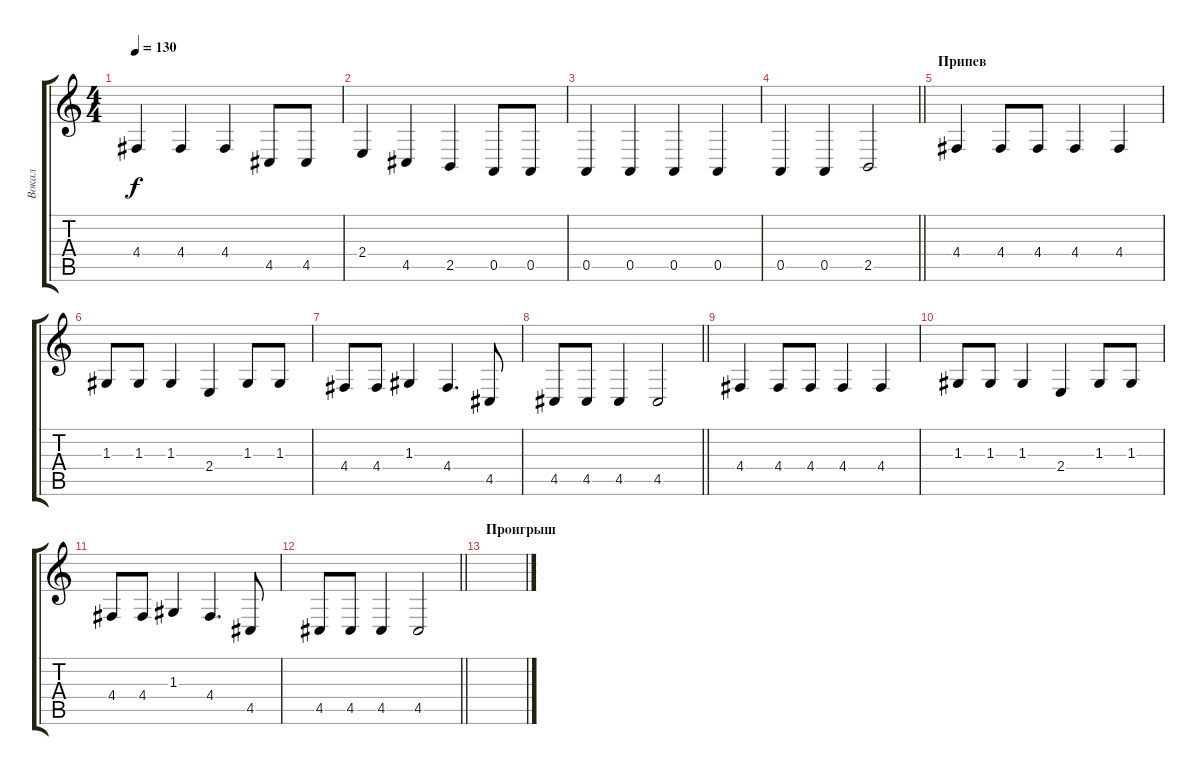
\track ("Вокал" "Вокал") {instrument baritonesax}
\staff {score tabs}
\tuning (E4 B3 G3 D3 A2 E2) {hide}
\ts (4 4)
\tempo 130
\clef g2
\ks c
4.4.4{dy f} 4.4.4 4.4.4 4.5.8 4.5.8 |
2.4.4 4.5.4 2.5.4 0.5.8 0.5.8 |
0.5.4 0.5.4 0.5.4 0.5.4 |
\barLineRight lightlight
0.5.4 0.5.4 2.5.2 |
\section ("" "Припев")
4.4.4 4.4.8 4.4.8 4.4.4 4.4.4 |
1.3.8 1.3.8 1.3.4 2.4.4 1.3.8 1.3.8 |
4.4.8 4.4.8 1.3.4 4.4.4{d} 4.5.8 |
\barLineRight lightlight
4.5.8 4.5.8 4.5.4 4.5.2 |
4.4.4 4.4.8 4.4.8 4.4.4 4.4.4 |
1.3.8 1.3.8 1.3.4 2.4.4 1.3.8 1.3.8 |
4.4.8 4.4.8 1.3.4 4.4.4{d} 4.5.8 |
\barLineRight lightlight
4.5.8 4.5.8 4.5.4 4.5.2 |
\section ("" "Проигрыш")
